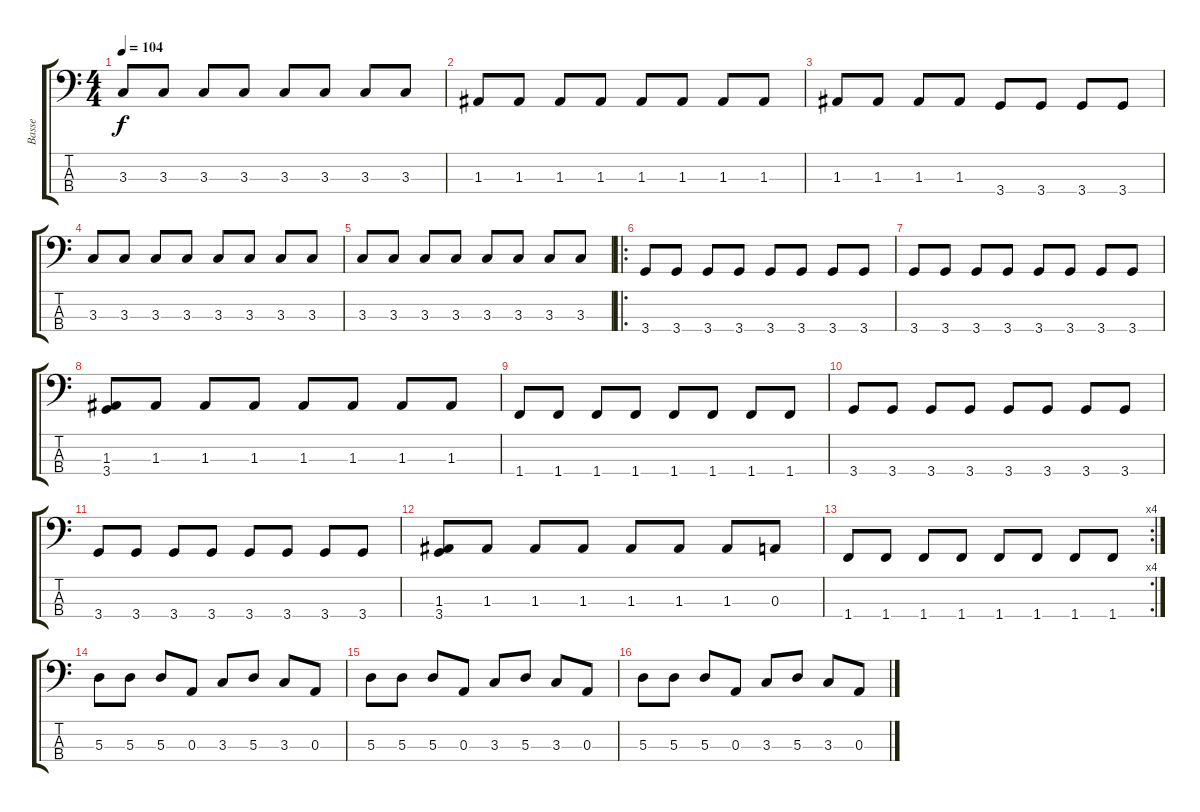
\track ("Basse" "Basse") {instrument electricbassfinger}
\staff {score tabs}
\tuning (G2 D2 A1 E1) {hide}
\ts (4 4)
\tempo 104
\clef f4
\ks c
3.3.8{dy f} 3.3.8 3.3.8 3.3.8 3.3.8 3.3.8 3.3.8 3.3.8 |
1.3.8 1.3.8 1.3.8 1.3.8 1.3.8 1.3.8 1.3.8 1.3.8 |
1.3.8 1.3.8 1.3.8 1.3.8 3.4.8 3.4.8 3.4.8 3.4.8 |
3.3.8 3.3.8 3.3.8 3.3.8 3.3.8 3.3.8 3.3.8 3.3.8 |
3.3.8 3.3.8 3.3.8 3.3.8 3.3.8 3.3.8 3.3.8 3.3.8 |
\ro
3.4.8 3.4.8 3.4.8 3.4.8 3.4.8 3.4.8 3.4.8 3.4.8 |
3.4.8 3.4.8 3.4.8 3.4.8 3.4.8 3.4.8 3.4.8 3.4.8 |
(1.3 3.4).8 1.3.8 1.3.8 1.3.8 1.3.8 1.3.8 1.3.8 1.3.8 |
1.4.8 1.4.8 1.4.8 1.4.8 1.4.8 1.4.8 1.4.8 1.4.8 |
3.4.8 3.4.8 3.4.8 3.4.8 3.4.8 3.4.8 3.4.8 3.4.8 |
3.4.8 3.4.8 3.4.8 3.4.8 3.4.8 3.4.8 3.4.8 3.4.8 |
(1.3 3.4).8 1.3.8 1.3.8 1.3.8 1.3.8 1.3.8 1.3.8 0.3.8 |
\rc 4
1.4.8 1.4.8 1.4.8 1.4.8 1.4.8 1.4.8 1.4.8 1.4.8 |
5.3.8 5.3.8 5.3.8 0.3.8 3.3.8 5.3.8 3.3.8 0.3.8 |
5.3.8 5.3.8 5.3.8 0.3.8 3.3.8 5.3.8 3.3.8 0.3.8 |
5.3.8 5.3.8 5.3.8 0.3.8 3.3.8 5.3.8 3.3.8 0.3.8
